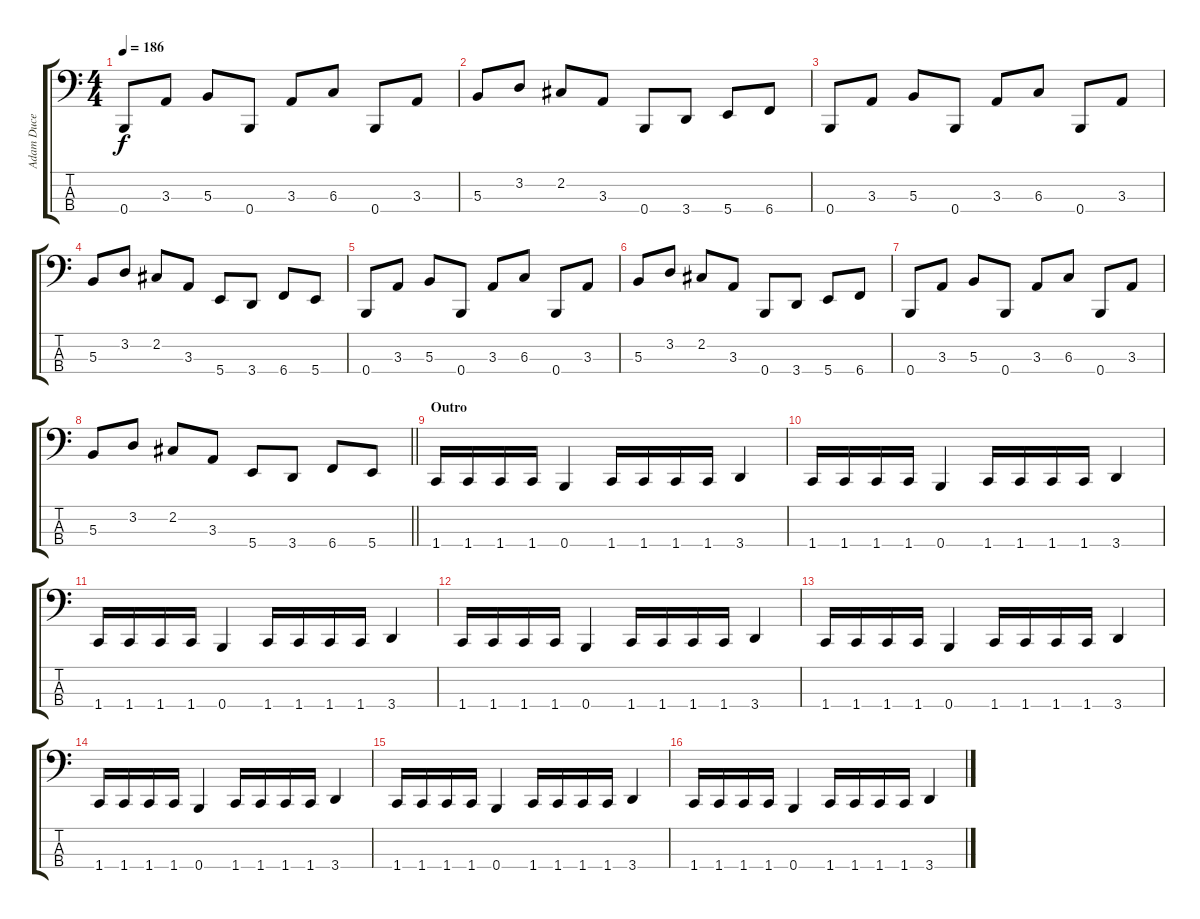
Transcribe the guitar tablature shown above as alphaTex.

\track ("Adam Duce" "Adam Duce") {instrument electricbassfinger}
\staff {score tabs}
\tuning (E2 B1 Gb1 B0) {hide}
\ts (4 4)
\tempo 186
\clef f4
\ks c
0.4.8{dy f} 3.3.8 5.3.8 0.4.8 3.3.8 6.3.8 0.4.8 3.3.8 |
5.3.8 3.2.8 2.2.8 3.3.8 0.4.8 3.4.8 5.4.8 6.4.8 |
0.4.8 3.3.8 5.3.8 0.4.8 3.3.8 6.3.8 0.4.8 3.3.8 |
5.3.8 3.2.8 2.2.8 3.3.8 5.4.8 3.4.8 6.4.8 5.4.8 |
0.4.8 3.3.8 5.3.8 0.4.8 3.3.8 6.3.8 0.4.8 3.3.8 |
5.3.8 3.2.8 2.2.8 3.3.8 0.4.8 3.4.8 5.4.8 6.4.8 |
0.4.8 3.3.8 5.3.8 0.4.8 3.3.8 6.3.8 0.4.8 3.3.8 |
\barLineRight lightlight
5.3.8 3.2.8 2.2.8 3.3.8 5.4.8 3.4.8 6.4.8 5.4.8 |
\section ("" "Outro")
1.4.16 1.4.16 1.4.16 1.4.16 0.4.4 1.4.16 1.4.16 1.4.16 1.4.16 3.4.4 |
1.4.16 1.4.16 1.4.16 1.4.16 0.4.4 1.4.16 1.4.16 1.4.16 1.4.16 3.4.4 |
1.4.16 1.4.16 1.4.16 1.4.16 0.4.4 1.4.16 1.4.16 1.4.16 1.4.16 3.4.4 |
1.4.16 1.4.16 1.4.16 1.4.16 0.4.4 1.4.16 1.4.16 1.4.16 1.4.16 3.4.4 |
1.4.16 1.4.16 1.4.16 1.4.16 0.4.4 1.4.16 1.4.16 1.4.16 1.4.16 3.4.4 |
1.4.16 1.4.16 1.4.16 1.4.16 0.4.4 1.4.16 1.4.16 1.4.16 1.4.16 3.4.4 |
1.4.16 1.4.16 1.4.16 1.4.16 0.4.4 1.4.16 1.4.16 1.4.16 1.4.16 3.4.4 |
1.4.16 1.4.16 1.4.16 1.4.16 0.4.4 1.4.16 1.4.16 1.4.16 1.4.16 3.4.4
